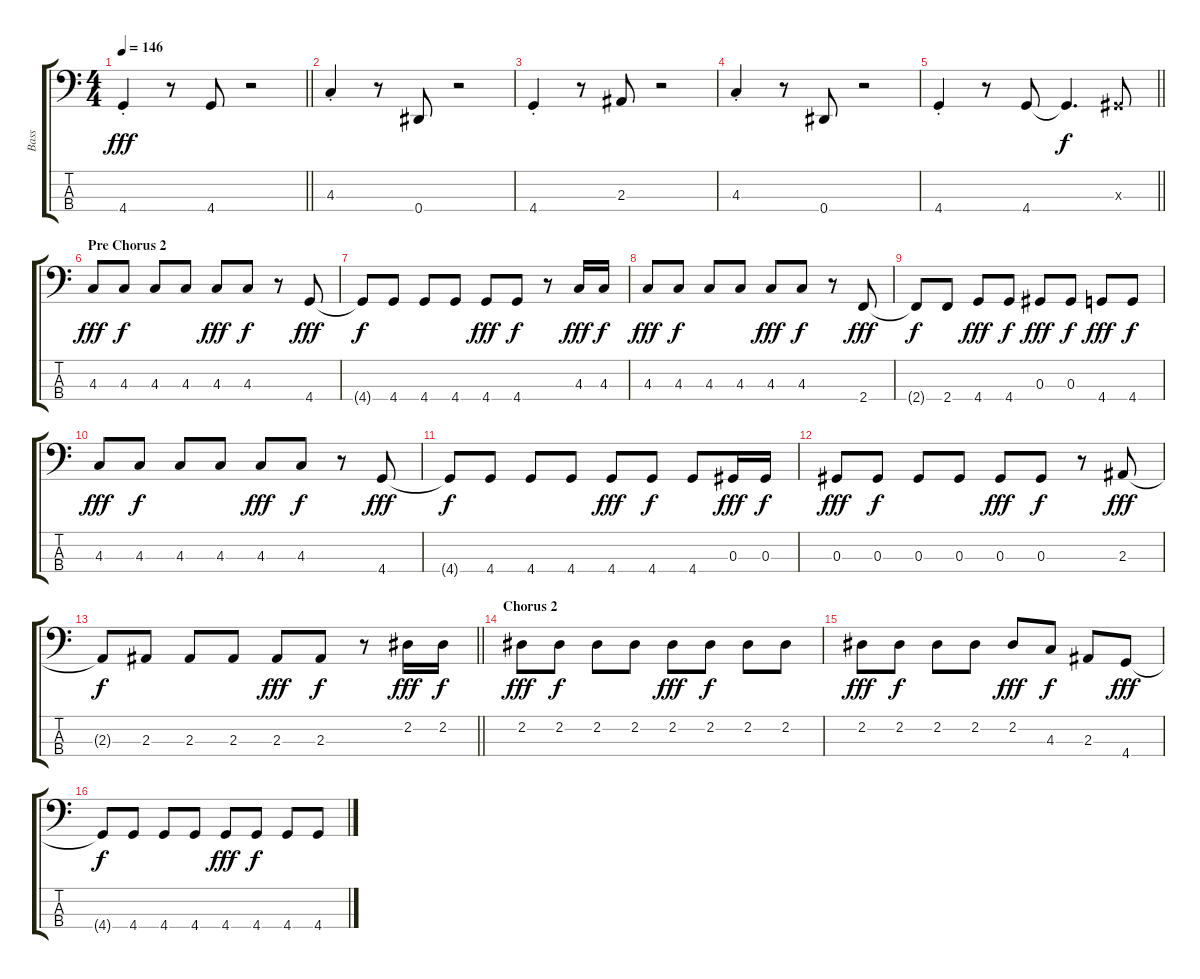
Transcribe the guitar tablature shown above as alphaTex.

\track ("Bass" "Bass") {instrument electricbassfinger}
\staff {score tabs}
\tuning (Gb2 Db2 Ab1 Eb1) {hide}
\ts (4 4)
\tempo 146
\clef f4
\barLineRight lightlight
\ks c
4.4{st}.4{dy fff} r.8 4.4.8 r.2 |
4.3{st}.4 r.8 0.4.8 r.2 |
4.4{st}.4 r.8 2.3.8 r.2 |
4.3{st}.4 r.8 0.4.8 r.2 |
\barLineRight lightlight
4.4{st}.4 r.8 4.4.8 4.4{t}.4{d dy f} 0.3{x}.8 |
\section ("" "Pre Chorus 2")
4.3.8{dy fff} 4.3.8{dy f} 4.3.8 4.3.8 4.3.8{dy fff} 4.3.8{dy f} r.8 4.4.8{dy fff} |
4.4{t}.8{dy f} 4.4.8 4.4.8 4.4.8 4.4.8{dy fff} 4.4.8{dy f} r.8 4.3.16{dy fff} 4.3.16{dy f} |
4.3.8{dy fff} 4.3.8{dy f} 4.3.8 4.3.8 4.3.8{dy fff} 4.3.8{dy f} r.8 2.4.8{dy fff} |
2.4{t}.8{dy f} 2.4.8 4.4.8{dy fff} 4.4.8{dy f} 0.3.8{dy fff} 0.3.8{dy f} 4.4.8{dy fff} 4.4.8{dy f} |
4.3.8{dy fff} 4.3.8{dy f} 4.3.8 4.3.8 4.3.8{dy fff} 4.3.8{dy f} r.8 4.4.8{dy fff} |
4.4{t}.8{dy f} 4.4.8 4.4.8 4.4.8 4.4.8{dy fff} 4.4.8{dy f} 4.4.8 0.3.16{dy fff} 0.3.16{dy f} |
0.3.8{dy fff} 0.3.8{dy f} 0.3.8 0.3.8 0.3.8{dy fff} 0.3.8{dy f} r.8 2.3.8{dy fff} |
\barLineRight lightlight
2.3{t}.8{dy f} 2.3.8 2.3.8 2.3.8 2.3.8{dy fff} 2.3.8{dy f} r.8 2.2.16{dy fff} 2.2.16{dy f} |
\section ("" "Chorus 2")
2.2.8{dy fff} 2.2.8{dy f} 2.2.8 2.2.8 2.2.8{dy fff} 2.2.8{dy f} 2.2.8 2.2.8 |
2.2.8{dy fff} 2.2.8{dy f} 2.2.8 2.2.8 2.2.8{dy fff} 4.3.8{dy f} 2.3.8 4.4.8{dy fff} |
4.4{t}.8{dy f} 4.4.8 4.4.8 4.4.8 4.4.8{dy fff} 4.4.8{dy f} 4.4.8 4.4.8
